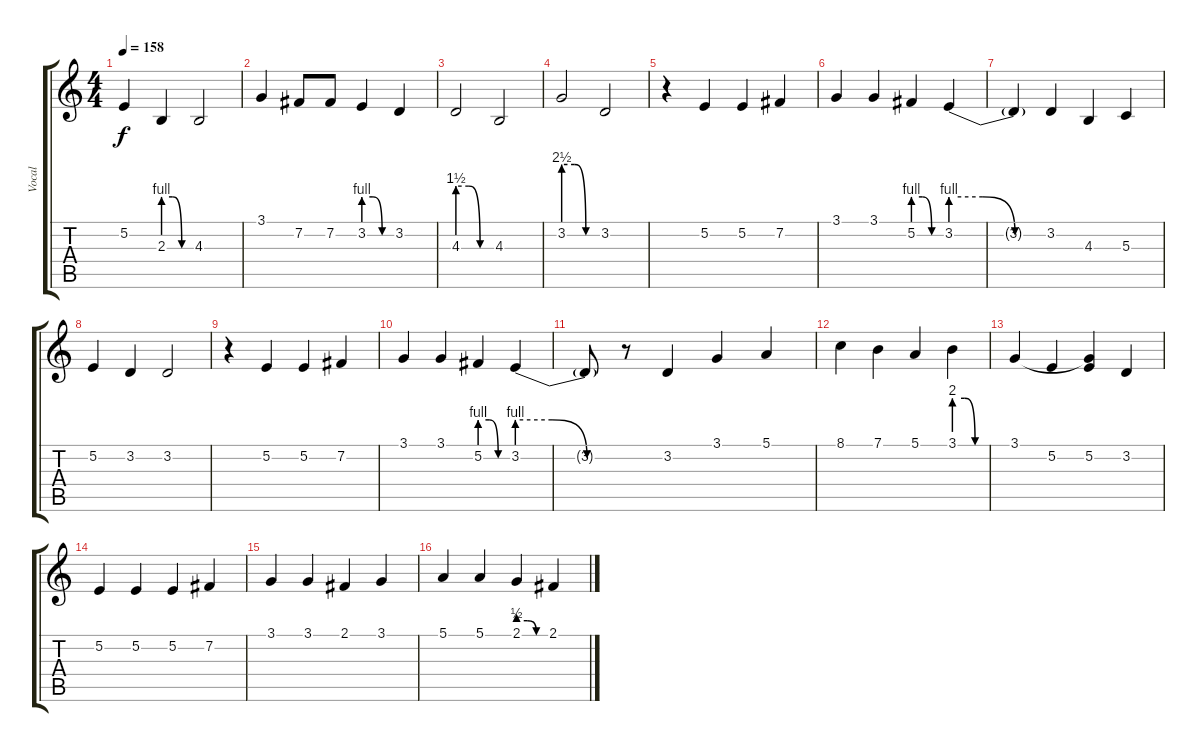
\track ("Vocal" "Vocal") {instrument lead6voice}
\staff {score tabs}
\tuning (E4 B3 G3 D3 A2 E2) {hide}
\ts (4 4)
\tempo 158
\clef g2
\ks c
5.2.4{dy f} 2.3{be (custom 0 4 20 4 40 0 60 0)}.4 4.3.2 |
3.1.4 7.2.8 7.2.8 3.2{be (custom 0 4 20 4 40 0 60 0)}.4 3.2.4 |
4.3{be (custom 0 6 20 6 40 0 60 0)}.2 4.3.2 |
3.2{be (custom 0 10 20 10 40 0 60 0)}.2 3.2.2 |
r.4 5.2.4 5.2.4 7.2.4 |
3.1.4 3.1.4 5.2{be (custom 0 4 20 4 40 0 60 0)}.4 3.2{be (custom 0 4 20 4 40 0 60 0)}.4 |
3.2{t}.4 3.2.4 4.3.4 5.3.4 |
5.2.4 3.2.4 3.2.2 |
r.4 5.2.4 5.2.4 7.2.4 |
3.1.4 3.1.4 5.2{be (custom 0 4 20 4 40 0 60 0)}.4 3.2{be (custom 0 4 20 4 40 0 60 0)}.4 |
3.2{t}.8 r.8 3.2.4 3.1.4 5.1.4 |
8.1.4 7.1.4 5.1.4 3.1{be (custom 0 8 20 8 40 0 60 0)}.4 |
3.1.4 5.2.4 (3.1{t} 5.2).4 3.2.4 |
5.2.4 5.2.4 5.2.4 7.2.4 |
3.1.4 3.1.4 2.1.4 3.1.4 |
5.1.4 5.1.4 2.1{be (custom 0 2 20 2 40 0 60 0)}.4 2.1.4
